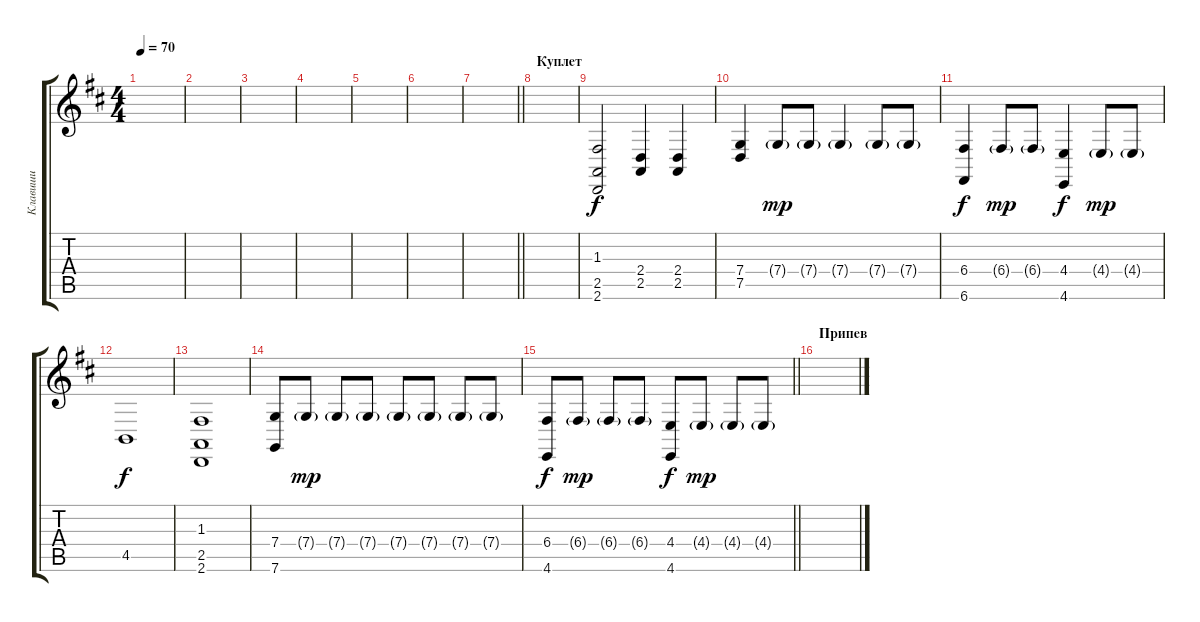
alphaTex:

\track ("Клавиши" "Клавиши") {instrument acousticgrandpiano}
\staff {score tabs}
\tuning (D4 A3 F3 C3 G2 C2) {hide}
\ts (4 4)
\tempo 70
\clef g2
\ks bminor
|
|
|
|
|
|
\barLineRight lightlight
|
\section ("" "Куплет")
|
(1.3 2.5 2.6).2 (2.4 2.5).4 (2.4 2.5).4 |
(7.4 7.5).4 7.4{g}.8{dy mp} 7.4{g}.8 7.4{g}.4 7.4{g}.8 7.4{g}.8 |
(6.4 6.6).4{dy f} 6.4{g}.8{dy mp} 6.4{g}.8 (4.4 4.6).4{dy f} 4.4{g}.8{dy mp} 4.4{g}.8 |
4.5.1{dy f} |
(1.3 2.5 2.6).1 |
(7.4 7.6).8 7.4{g}.8{dy mp} 7.4{g}.8 7.4{g}.8 7.4{g}.8 7.4{g}.8 7.4{g}.8 7.4{g}.8 |
\barLineRight lightlight
(6.4 4.6).8{dy f} 6.4{g}.8{dy mp} 6.4{g}.8 6.4{g}.8 (4.4 4.6).8{dy f} 4.4{g}.8{dy mp} 4.4{g}.8 4.4{g}.8 |
\section ("" "Припев")
